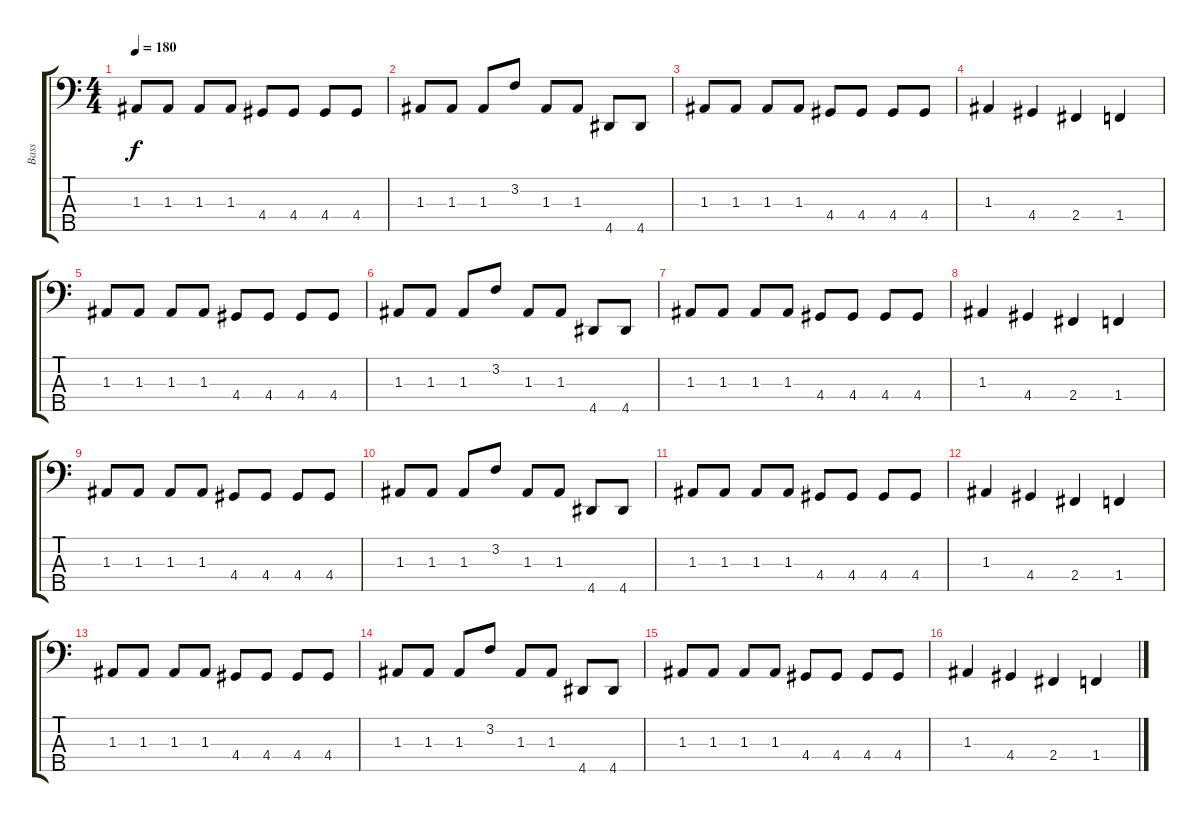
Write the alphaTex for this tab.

\track ("Bass" "Bass") {instrument electricbasspick}
\staff {score tabs}
\tuning (G2 D2 A1 E1 B0) {hide}
\ts (4 4)
\tempo 180
\clef f4
\ks c
1.3.8{dy f} 1.3.8 1.3.8 1.3.8 4.4.8 4.4.8 4.4.8 4.4.8 |
1.3.8 1.3.8 1.3.8 3.2.8 1.3.8 1.3.8 4.5.8 4.5.8 |
1.3.8 1.3.8 1.3.8 1.3.8 4.4.8 4.4.8 4.4.8 4.4.8 |
1.3.4 4.4.4 2.4.4 1.4.4 |
1.3.8 1.3.8 1.3.8 1.3.8 4.4.8 4.4.8 4.4.8 4.4.8 |
1.3.8 1.3.8 1.3.8 3.2.8 1.3.8 1.3.8 4.5.8 4.5.8 |
1.3.8 1.3.8 1.3.8 1.3.8 4.4.8 4.4.8 4.4.8 4.4.8 |
1.3.4 4.4.4 2.4.4 1.4.4 |
1.3.8 1.3.8 1.3.8 1.3.8 4.4.8 4.4.8 4.4.8 4.4.8 |
1.3.8 1.3.8 1.3.8 3.2.8 1.3.8 1.3.8 4.5.8 4.5.8 |
1.3.8 1.3.8 1.3.8 1.3.8 4.4.8 4.4.8 4.4.8 4.4.8 |
1.3.4 4.4.4 2.4.4 1.4.4 |
1.3.8 1.3.8 1.3.8 1.3.8 4.4.8 4.4.8 4.4.8 4.4.8 |
1.3.8 1.3.8 1.3.8 3.2.8 1.3.8 1.3.8 4.5.8 4.5.8 |
1.3.8 1.3.8 1.3.8 1.3.8 4.4.8 4.4.8 4.4.8 4.4.8 |
1.3.4 4.4.4 2.4.4 1.4.4
